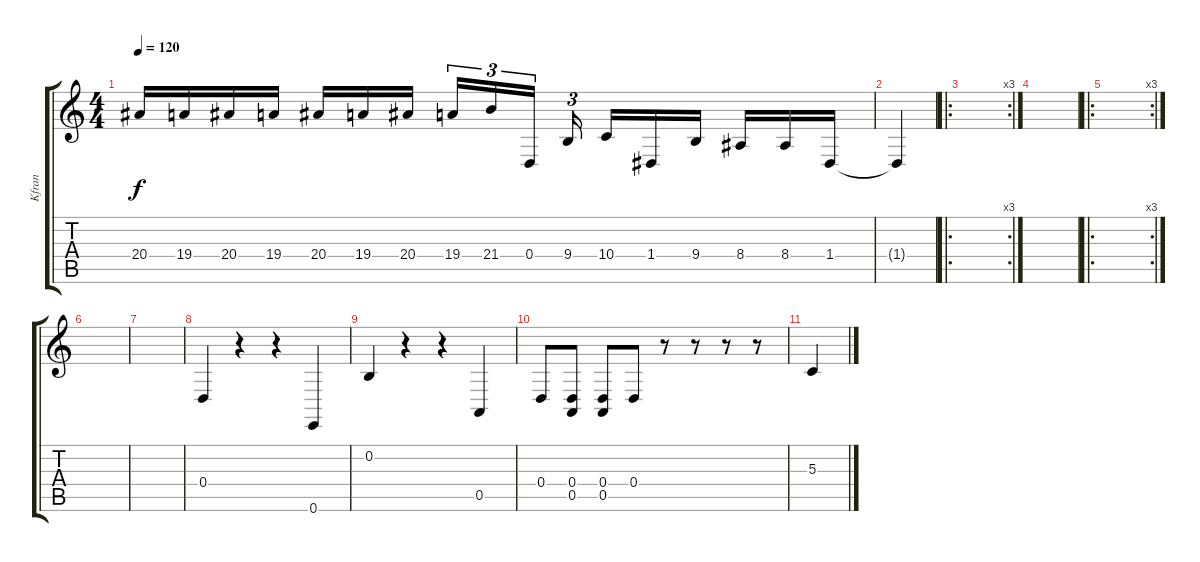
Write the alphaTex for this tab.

\track ("Kfran" "Kfran") {instrument guitarfretnoise}
\staff {score tabs}
\tuning (E4 B3 G3 D3 A2 E2) {hide}
\ts (4 4)
\tempo 120
\clef g2
\ks c
20.4.16{dy f} 19.4.16 20.4.16 19.4.16 20.4.16 19.4.16 20.4.16 19.4.16{tu (3 2)} 21.4.16{tu (3 2)} 0.4.16{tu (3 2)} 9.4.16{tu (3 2)} 10.4.16 1.4.16 9.4.16 8.4.16 8.4.16 1.4.16 |
1.4{t}.4{volume 8 balance 8 instrument guitarfretnoise} |
\ro
\rc 3
|
|
\ro
\rc 3
|
|
|
0.4.4 r.4 r.4 0.6.4 |
0.2.4 r.4 r.4 0.5.4 |
0.4.8 (0.4 0.5).8 (0.4 0.5).8 0.4.8 r.8 r.8 r.8 r.8 |
5.3.4
